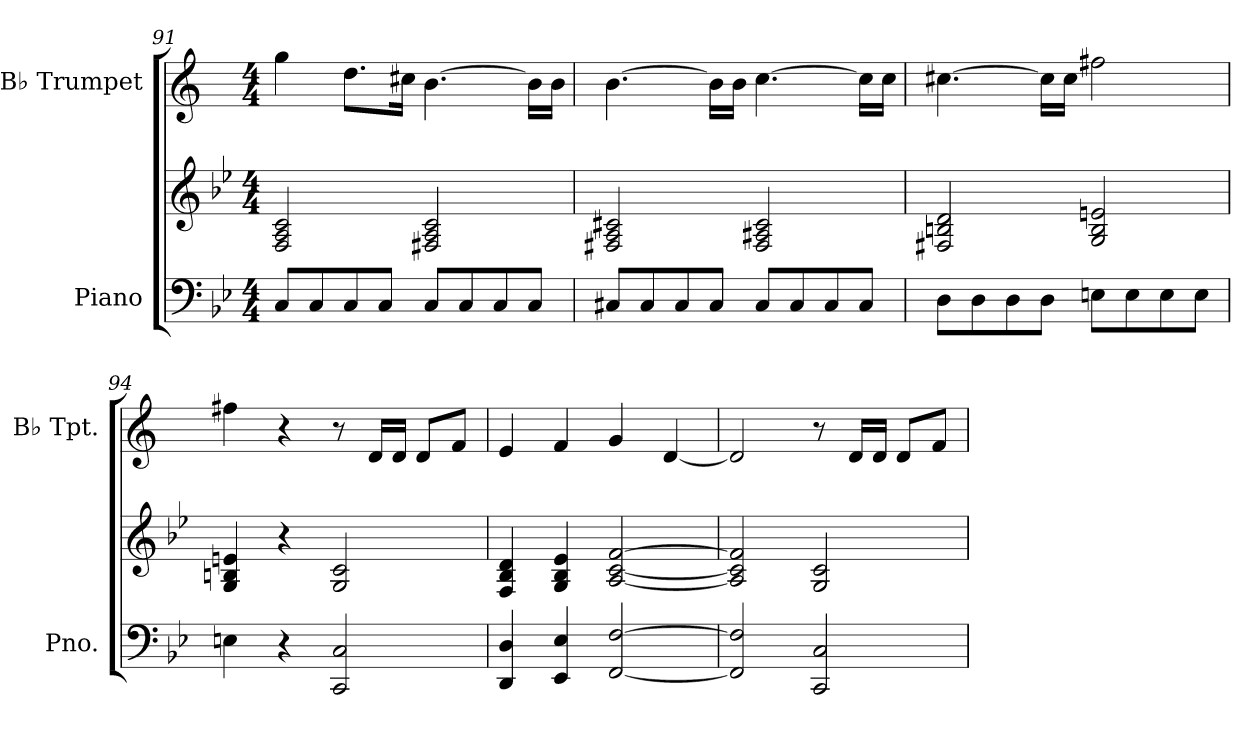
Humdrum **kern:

**kern	**kern	**kern
*part2	*part2	*part1
*staff3	*staff2	*staff1
*I"Piano	*	*I"B♭ Trumpet
*I'Pno.	*	*I'B♭ Tpt.
*clefF4	*clefG2	*clefG2
*	*	*ITrd1c2
*k[b-e-]	*k[b-e-]	*k[b-e-]
*M4/4	*M4/4	*M4/4
=91	=91	=91
8C/L	2F/ 2A/ 2c/	4ff\
8C/	.	.
8C/	.	8.cc\L
8C/J	.	.
.	.	16bn\Jk
8C/L	2F#X/ 2A/ 2c/	[4.a\
8C/	.	.
8C/	.	.
8C/J	.	16a\LL]
.	.	16a\JJ
=92	=92	=92
8C#X/L	2F#X/ 2A/ 2c#X/	[4.a\
8C#/	.	.
8C#/	.	.
8C#/J	.	16a\LL]
.	.	16a\JJ
8C#/L	2F#/ 2A#X/ 2c#/	[4.b-\
8C#/	.	.
8C#/	.	.
8C#/J	.	16b-\LL]
.	.	16b-\JJ
!!LO:LB:g=z
=93	=93	=93
8D\L	2F#X/ 2Bn/ 2d/	[4.bn\
8D\	.	.
8D\	.	.
8D\J	.	16b\LL]
.	.	16b\JJ
8En\L	2G/ 2B/ 2en/	2een\
8E\	.	.
8E\	.	.
8E\J	.	.
=94	=94	=94
4En\	4G/ 4Bn/ 4en/	4een\
4r	4r	4r
2CC/ 2C/	2G/ 2c/	8r
.	.	16c/LL
.	.	16c/JJ
.	.	8c/L
.	.	8e-/J
=95	=95	=95
4DD/ 4D/	4F/ 4B-/ 4d/	4d/
4EE-/ 4E-/	4G/ 4B-/ 4e-/	4e-/
[2FF/ [2F/	[2A/ [2c/ [2f/	4f/
.	.	[4c/
=96	=96	=96
2FF/] 2F/]	2A/] 2c/] 2f/]	2c/]
2CC/ 2C/	2G/ 2c/	8r
.	.	16c/LL
.	.	16c/JJ
.	.	8c/L
.	.	8e-/J
=	=	=
*-	*-	*-
